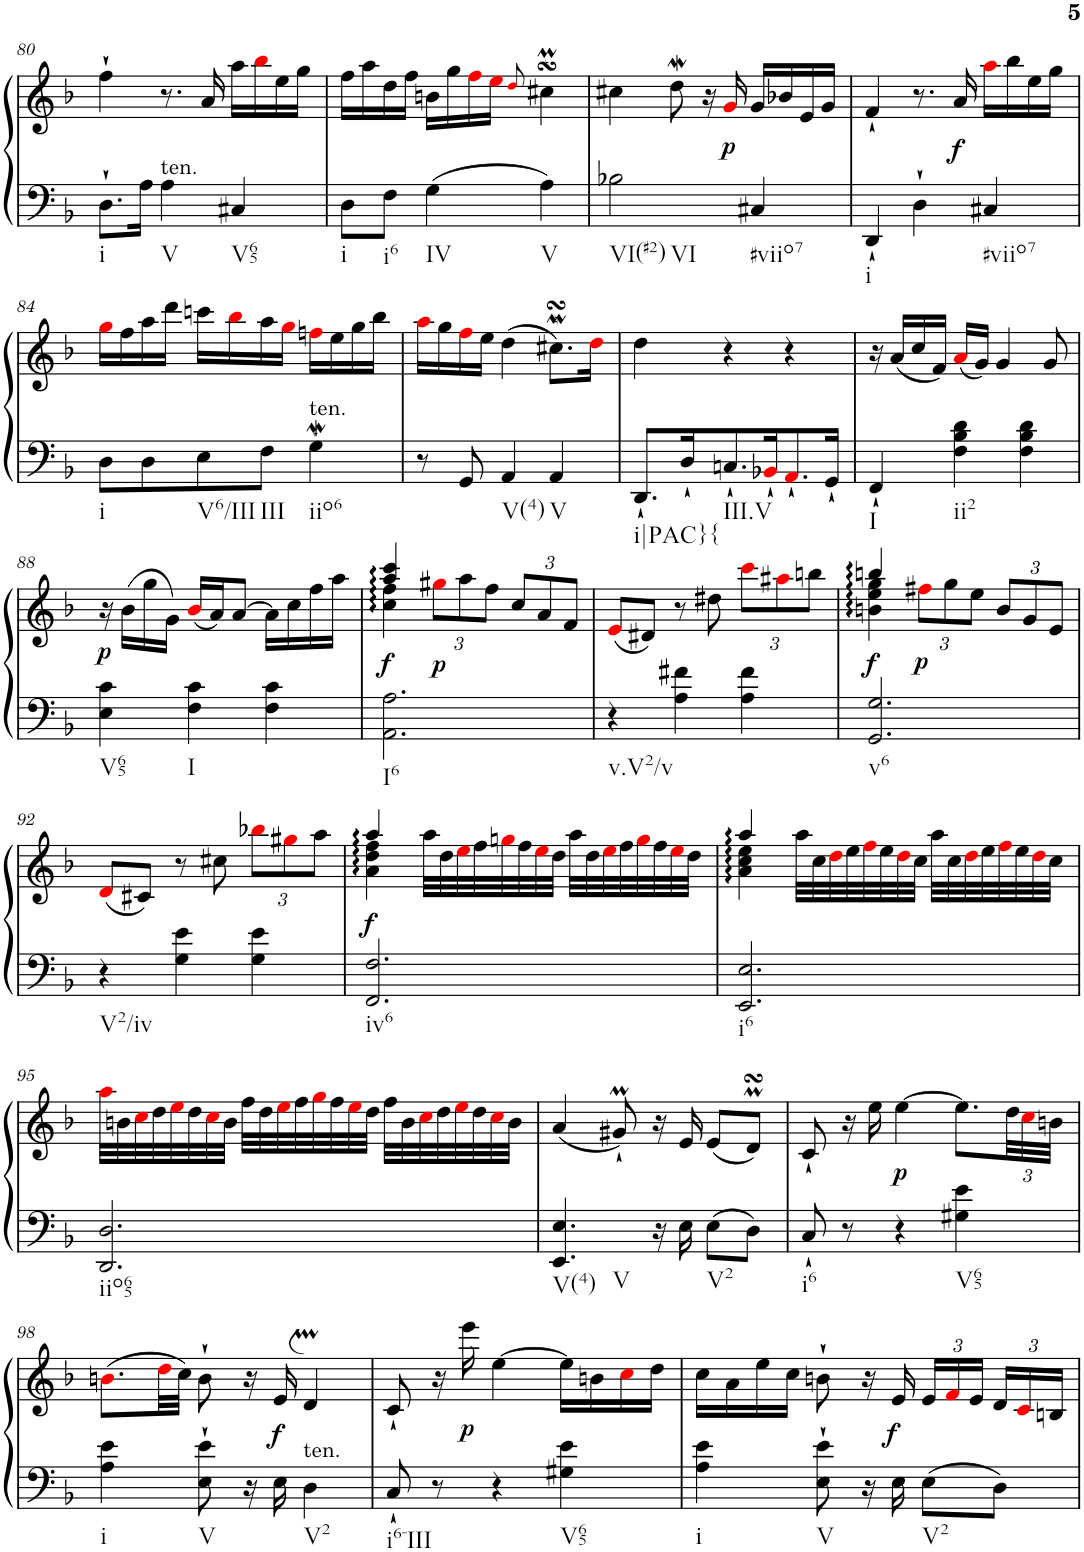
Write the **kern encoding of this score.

**kern	**kern	**dynam
*part1	*part1	*part1
*staff2	*staff1	*staff1/2
*I"Harpsichord	*	*
*I'Hch.	*	*
!!LO:PB:g=z
*clefF4	*clefG2	*
*k[b-]	*k[b-]	*
*M3/4	*M3/4	*
=80	=80	=80
8.D`\L	4ff`\	.
16A\Jk	.	.
!LO:TX:a:t=ten.	!	!
4A\	8.r	.
.	16a/	.
4C#X/	16aa\LL	.
.	16bb-i\	.
.	16ee\	.
.	16gg\JJ	.
=81	=81	=81
8D\L	16ff\LL	.
.	16aa\	.
8F\J	16dd\	.
.	16ff\JJ	.
4G\	16bn\LL	.
.	16gg\	.
.	16ffi\	.
.	16eei\JJ	.
.	8qddi/	.
4A\	4cc#XsSsSm\	.
=82	=82	=82
2B-X\	4cc#X\	.
.	8ddW\	.
.	16r	.
!	!	!LO:DY:b
.	16gi/	p
4C#X/	16g/LL	.
.	16b-X/	.
.	16e/	.
.	16g/JJ	.
=83	=83	=83
4DD`/	4f`/	.
4D`\	8.r	.
!	!	!LO:DY:b
.	16a/	f
4C#X/	16aai\LL	.
.	16bb-\	.
.	16ee\	.
.	16gg\JJ	.
!!LO:LB:g=z
=84	=84	=84
8D\L	16ggi\LL	.
.	16ff\	.
8D\	16aa\	.
.	16ddd\JJ	.
8E\	16cccn\LL	.
.	16bb-i\	.
8F\J	16aa\	.
.	16ggi\JJ	.
!LO:TX:a:t=ten.	!	!
4GW\	16ffni\LL	.
.	16ee\	.
.	16gg\	.
.	16bb-\JJ	.
=85	=85	=85
8r	16aai\LL	.
.	16gg\	.
8GG/	16ffi\	.
.	16ee\JJ	.
4AA/	(>4dd\	.
4AA/	8.cc#XmsSsS\L)	.
.	16ddi\Jk	.
=86	=86	=86
8.DD`/L	4dd\	.
16D`/K	.	.
8.Cn`/	4r	.
16BB-X`i/K	.	.
8.AA`i/	4r	.
16GG`/Jk	.	.
=87	=87	=87
4FF`/	16r	.
.	(<16a/LL	.
.	16cc/	.
.	16f/JJ)	.
4F\ 4B-\ 4d\	(<16ai/LL	.
.	16g/JJ)	.
.	4g/	.
4F\ 4B-\ 4d\	.	.
.	8g/	.
!!LO:LB:g=z
=88	=88	=88
!	!	!LO:DY:b
4E\ 4c\	16r	p
.	(>16b-\LL	.
.	16gg\	.
.	16g\JJ)	.
4F\ 4c\	(<16b-i/LL	.
.	16a/J)	.
.	[8a/J	.
4F\ 4c\	16a\LL]	.
.	16cc\	.
.	16ff\	.
.	16aa\JJ	.
=89	=89	=89
*	*^	*
!	!	!	!LO:DY:b
2.AA\ 2.A\	4aa/ 4ccc/	4cc\ 4ff\	f
*	*	*Xbrackettup	*
!	!	!	!LO:DY:b
.	2ryy	12gg#Xi\L	p
.	.	12aa\	.
.	.	12ff\J	.
.	.	12cc/L	.
.	.	12a/	.
.	.	12f/J	.
*	*v	*v	*
=90	=90	=90
4r	(<8ei/L	.
.	8d#X/J)	.
4A\ 4f#X\	8r	.
.	8dd#X\	.
4A\ 4f#\	12ccci\L	.
.	12aa#Xi\	.
.	12bbn\J	.
=91	=91	=91
*	*^	*
!	!	!	!LO:DY:b
2.GG/ 2.G/	4bbn/	4bn\ 4ee\ 4gg\	f
!	!	!	!LO:DY:b
.	2ryy	12ff#Xi\L	p
.	.	12gg\	.
.	.	12ee\J	.
.	.	12b/L	.
.	.	12g/	.
.	.	12e/J	.
*	*v	*v	*
!!LO:LB:g=z
=92	=92	=92
4r	(<8di/L	.
.	8c#X/J)	.
4G\ 4e\	8r	.
.	8cc#X\	.
4G\ 4e\	12bb-Xi\L	.
.	12gg#Xi\	.
.	12aa\J	.
=93	=93	=93
*	*^	*
!	!	!	!LO:DY:b
2.FF/ 2.F/	4aa/	4a\ 4dd\ 4ff\	f
.	2ryy	32aa\LLL	.
.	.	32dd\	.
.	.	32eei\	.
.	.	32ff\	.
.	.	32ggni\	.
.	.	32ff\	.
.	.	32eei\	.
.	.	32dd\JJJ	.
.	.	32aa\LLL	.
.	.	32dd\	.
.	.	32eei\	.
.	.	32ff\	.
.	.	32ggi\	.
.	.	32ff\	.
.	.	32eei\	.
.	.	32dd\JJJ	.
=94	=94	=94	=94
2.EE/ 2.E/	4aa/	4a\ 4cc\ 4ee\	.
.	32aa\LLL	2ryy	.
.	32cc\	.	.
.	32ddi\	.	.
.	32ee\	.	.
.	32ffi\	.	.
.	32ee\	.	.
.	32ddi\	.	.
.	32cc\JJJ	.	.
.	32aa\LLL	.	.
.	32cc\	.	.
.	32ddi\	.	.
.	32ee\	.	.
.	32ffi\	.	.
.	32ee\	.	.
.	32ddi\	.	.
.	32cc\JJJ	.	.
*	*v	*v	*
!!LO:LB:g=z
=95	=95	=95
2.DD/ 2.D/	32aai\LLL	.
.	32bn\	.
.	32cci\	.
.	32dd\	.
.	32eei\	.
.	32dd\	.
.	32cci\	.
.	32b\JJJ	.
.	32ff\LLL	.
.	32dd\	.
.	32eei\	.
.	32ff\	.
.	32ggi\	.
.	32ff\	.
.	32eei\	.
.	32dd\JJJ	.
.	32ff\LLL	.
.	32b\	.
.	32cci\	.
.	32dd\	.
.	32eei\	.
.	32dd\	.
.	32cci\	.
.	32b\JJJ	.
=96	=96	=96
4.EE/ 4.E/	(<4a/	.
.	8g#Xm`/)	.
16r	16r	.
16E\	16e/	.
8E\L	(<8e/L	.
8D\J	8dMsSSS/J)	.
=97	=97	=97
8C`/	8c`/	.
8r	16r	.
.	16ee\	.
!	!	!LO:DY:b
4r	[4ee\	p
4G#X\ 4e\	8.ee\L]	.
.	48dd\LL	.
.	48cci\	.
.	48bn\JJJ	.
!!LO:LB:g=z
=98	=98	=98
4A\ 4e\	(>8.bni\L	.
.	32ddi\LL	.
.	32cc\JJJ)	.
8E\` 8e\`	8b`\	.
16r	16r	.
!	!	!LO:DY:b
16E\	16e/	f
!LO:TX:a:t=ten.	!	!
4D\	4dM/	.
=99	=99	=99
8C`/	8c`/	.
8r	16r	.
!	!	!LO:DY:b
.	16eee\	p
4r	[4ee\	.
4G#X\ 4e\	16ee\LL]	.
.	16bn\	.
.	16cci\	.
.	16dd\JJ	.
=100	=100	=100
4A\ 4e\	16cc\LL	.
.	16a\	.
.	16ee\	.
.	16cc\JJ	.
8E\` 8e\`	8bn`\	.
16r	16r	.
!	!	!LO:DY:b
16E\	16e/	f
8E\L	24e/LL	.
.	24fi/	.
.	24e/JJ	.
8D\J	24d/LL	.
.	24ci/	.
.	24Bn/JJ	.
=	=	=
*-	*-	*-
